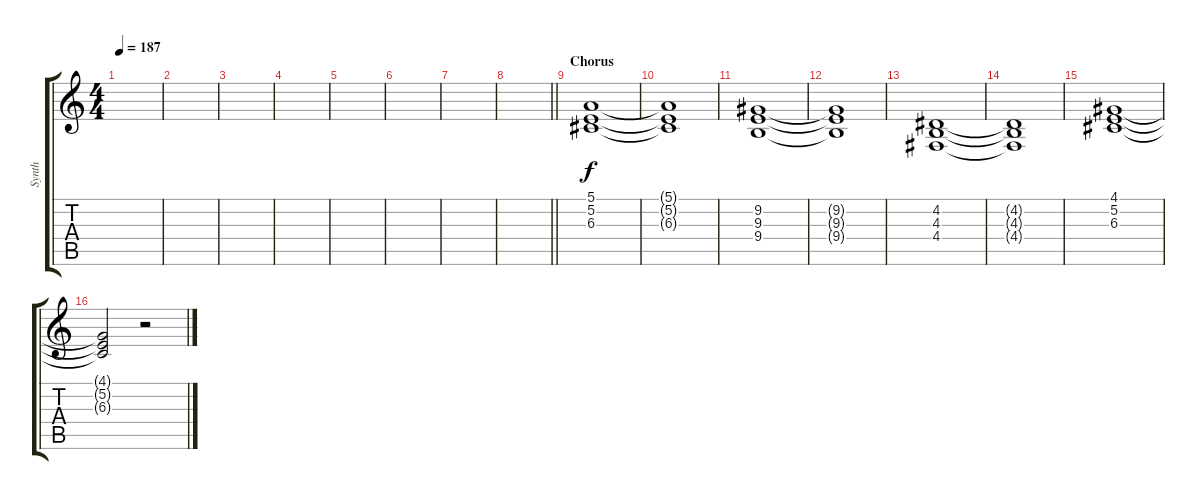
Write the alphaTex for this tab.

\track ("Synth" "Synth") {instrument pad7halo}
\staff {score tabs}
\tuning (E4 B3 G3 D3 A2 E2) {hide}
\ts (4 4)
\tempo 187
\clef g2
\ks c
|
|
|
|
|
|
|
\barLineRight lightlight
|
\section ("" "Chorus")
(5.1 5.2 6.3).1 |
(5.1{t} 5.2{t} 6.3{t}).1 |
(9.2 9.3 9.4).1 |
(9.2{t} 9.3{t} 9.4{t}).1 |
(4.2 4.3 4.4).1 |
(4.2{t} 4.3{t} 4.4{t}).1 |
(4.1 5.2 6.3).1 |
(4.1{t} 5.2{t} 6.3{t}).2 r.2
